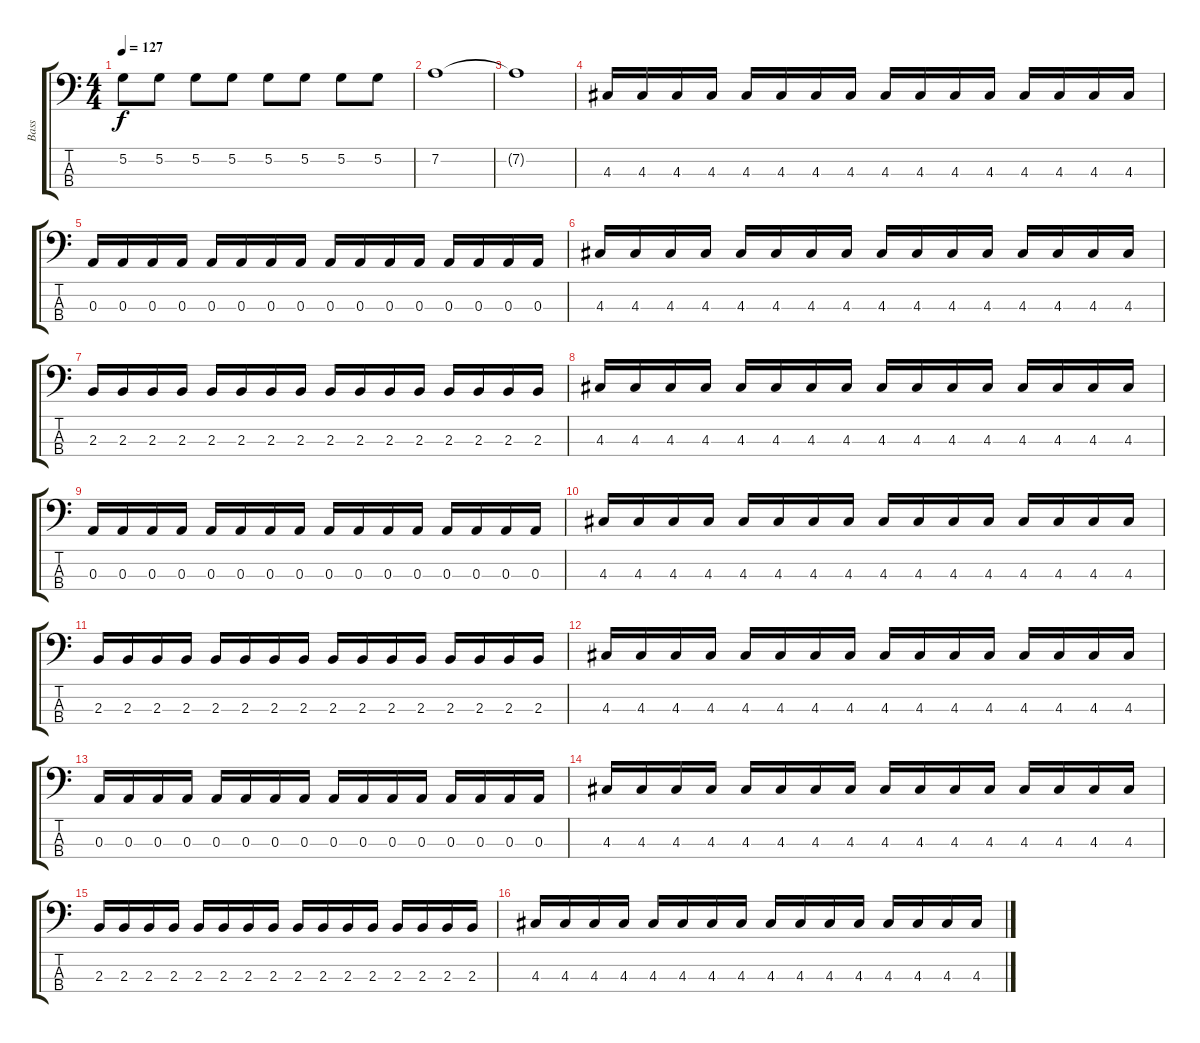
\track ("Bass" "Bass") {instrument electricbasspick}
\staff {score tabs}
\tuning (G2 D2 A1 E1) {hide}
\ts (4 4)
\tempo 127
\clef f4
\ks c
5.2.8{dy f} 5.2.8 5.2.8 5.2.8 5.2.8 5.2.8 5.2.8 5.2.8 |
7.2.1 |
7.2{t}.1 |
4.3.16{volume 10} 4.3.16 4.3.16 4.3.16 4.3.16 4.3.16 4.3.16 4.3.16 4.3.16 4.3.16 4.3.16 4.3.16 4.3.16 4.3.16 4.3.16 4.3.16 |
0.3.16 0.3.16 0.3.16 0.3.16 0.3.16 0.3.16 0.3.16 0.3.16 0.3.16 0.3.16 0.3.16 0.3.16 0.3.16 0.3.16 0.3.16 0.3.16 |
4.3.16 4.3.16 4.3.16 4.3.16 4.3.16 4.3.16 4.3.16 4.3.16 4.3.16 4.3.16 4.3.16 4.3.16 4.3.16 4.3.16 4.3.16 4.3.16 |
2.3.16 2.3.16 2.3.16 2.3.16 2.3.16 2.3.16 2.3.16 2.3.16 2.3.16 2.3.16 2.3.16 2.3.16 2.3.16 2.3.16 2.3.16 2.3.16 |
4.3.16 4.3.16 4.3.16 4.3.16 4.3.16 4.3.16 4.3.16 4.3.16 4.3.16 4.3.16 4.3.16 4.3.16 4.3.16 4.3.16 4.3.16 4.3.16 |
0.3.16 0.3.16 0.3.16 0.3.16 0.3.16 0.3.16 0.3.16 0.3.16 0.3.16 0.3.16 0.3.16 0.3.16 0.3.16 0.3.16 0.3.16 0.3.16 |
4.3.16 4.3.16 4.3.16 4.3.16 4.3.16 4.3.16 4.3.16 4.3.16 4.3.16 4.3.16 4.3.16 4.3.16 4.3.16 4.3.16 4.3.16 4.3.16 |
2.3.16 2.3.16 2.3.16 2.3.16 2.3.16 2.3.16 2.3.16 2.3.16 2.3.16 2.3.16 2.3.16 2.3.16 2.3.16 2.3.16 2.3.16 2.3.16 |
4.3.16 4.3.16 4.3.16 4.3.16 4.3.16 4.3.16 4.3.16 4.3.16 4.3.16 4.3.16 4.3.16 4.3.16 4.3.16 4.3.16 4.3.16 4.3.16 |
0.3.16 0.3.16 0.3.16 0.3.16 0.3.16 0.3.16 0.3.16 0.3.16 0.3.16 0.3.16 0.3.16 0.3.16 0.3.16 0.3.16 0.3.16 0.3.16 |
4.3.16 4.3.16 4.3.16 4.3.16 4.3.16 4.3.16 4.3.16 4.3.16 4.3.16 4.3.16 4.3.16 4.3.16 4.3.16 4.3.16 4.3.16 4.3.16 |
2.3.16 2.3.16 2.3.16 2.3.16 2.3.16 2.3.16 2.3.16 2.3.16 2.3.16 2.3.16 2.3.16 2.3.16 2.3.16 2.3.16 2.3.16 2.3.16 |
4.3.16 4.3.16 4.3.16 4.3.16 4.3.16 4.3.16 4.3.16 4.3.16 4.3.16 4.3.16 4.3.16 4.3.16 4.3.16 4.3.16 4.3.16 4.3.16
